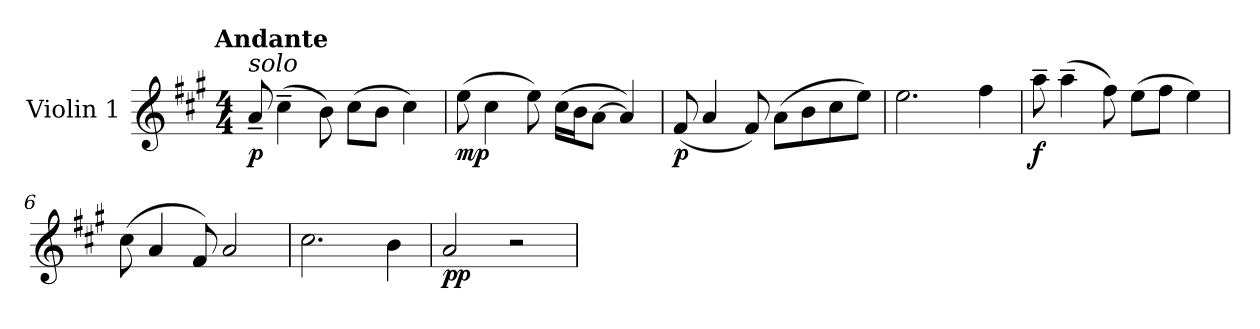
**kern	**dynam
*part1	*part1
*staff1	*staff1
*I"Violin 1	*
*I'Vln. 1	*
*clefG2	*
*k[f#c#g#]	*
!!LO:TX:omd:t=Andante
*M4/4	*
*MM92	*
=1	=1
!LO:TX:a:i:t=solo	!
!	!LO:DY:b
8a~/	p
(>4cc#~\	.
8b\)	.
(>8cc#\L	.
8b\J	.
4cc#\)	.
=2	=2
!	!LO:DY:b
(>8ee\	mp
4cc#\	.
8ee\)	.
(>16cc#\LL	.
16b\J	.
[8a\J	.
4a/])	.
=3	=3
!	!LO:DY:b
(<8f#/	p
4a/	.
8f#/)	.
(>8a\L	.
8b\	.
8cc#\	.
8ee\J)	.
=4	=4
2.ee\	.
4ff#\	.
=5	=5
!	!LO:DY:b
8aa~\	f
(>4aa~\	.
8ff#\)	.
(>8ee\L	.
8ff#\J	.
4ee\)	.
=6	=6
(>8cc#\	.
4a/	.
8f#/)	.
2a/	.
=7	=7
2.cc#\	.
4b\	.
=8	=8
!	!LO:DY:b
2a/	pp
2r	.
=	=
*-	*-
